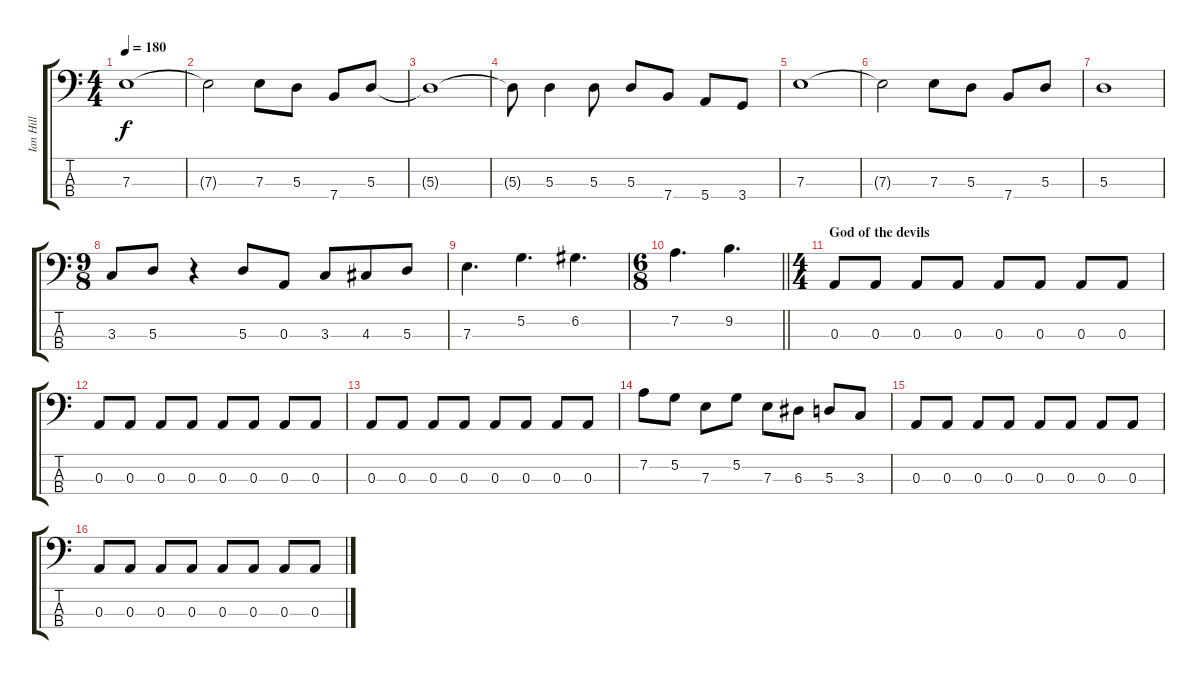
\track ("Ian Hill" "Ian Hill") {instrument electricbasspick}
\staff {score tabs}
\tuning (G2 D2 A1 E1) {hide}
\ts (4 4)
\tempo 180
\clef f4
\ks c
7.3.1{dy f} |
7.3{t}.2 7.3.8 5.3.8 7.4.8 5.3.8 |
5.3{t}.1 |
5.3{t}.8 5.3.4 5.3.8 5.3.8 7.4.8 5.4.8 3.4.8 |
7.3.1 |
7.3{t}.2 7.3.8 5.3.8 7.4.8 5.3.8 |
5.3.1 |
\ts (9 8)
3.3.8 5.3.8 r.4 5.3.8 0.3.8 3.3.8 4.3.8 5.3.8 |
7.3.4{d} 5.2.4{d} 6.2.4{d} |
\ts (6 8)
\barLineRight lightlight
7.2.4{d} 9.2.4{d} |
\ts (4 4)
\section ("" "God of the devils")
0.3.8 0.3.8 0.3.8 0.3.8 0.3.8 0.3.8 0.3.8 0.3.8 |
0.3.8 0.3.8 0.3.8 0.3.8 0.3.8 0.3.8 0.3.8 0.3.8 |
0.3.8 0.3.8 0.3.8 0.3.8 0.3.8 0.3.8 0.3.8 0.3.8 |
7.2.8 5.2.8 7.3.8 5.2.8 7.3.8 6.3.8 5.3.8 3.3.8 |
0.3.8 0.3.8 0.3.8 0.3.8 0.3.8 0.3.8 0.3.8 0.3.8 |
0.3.8 0.3.8 0.3.8 0.3.8 0.3.8 0.3.8 0.3.8 0.3.8
